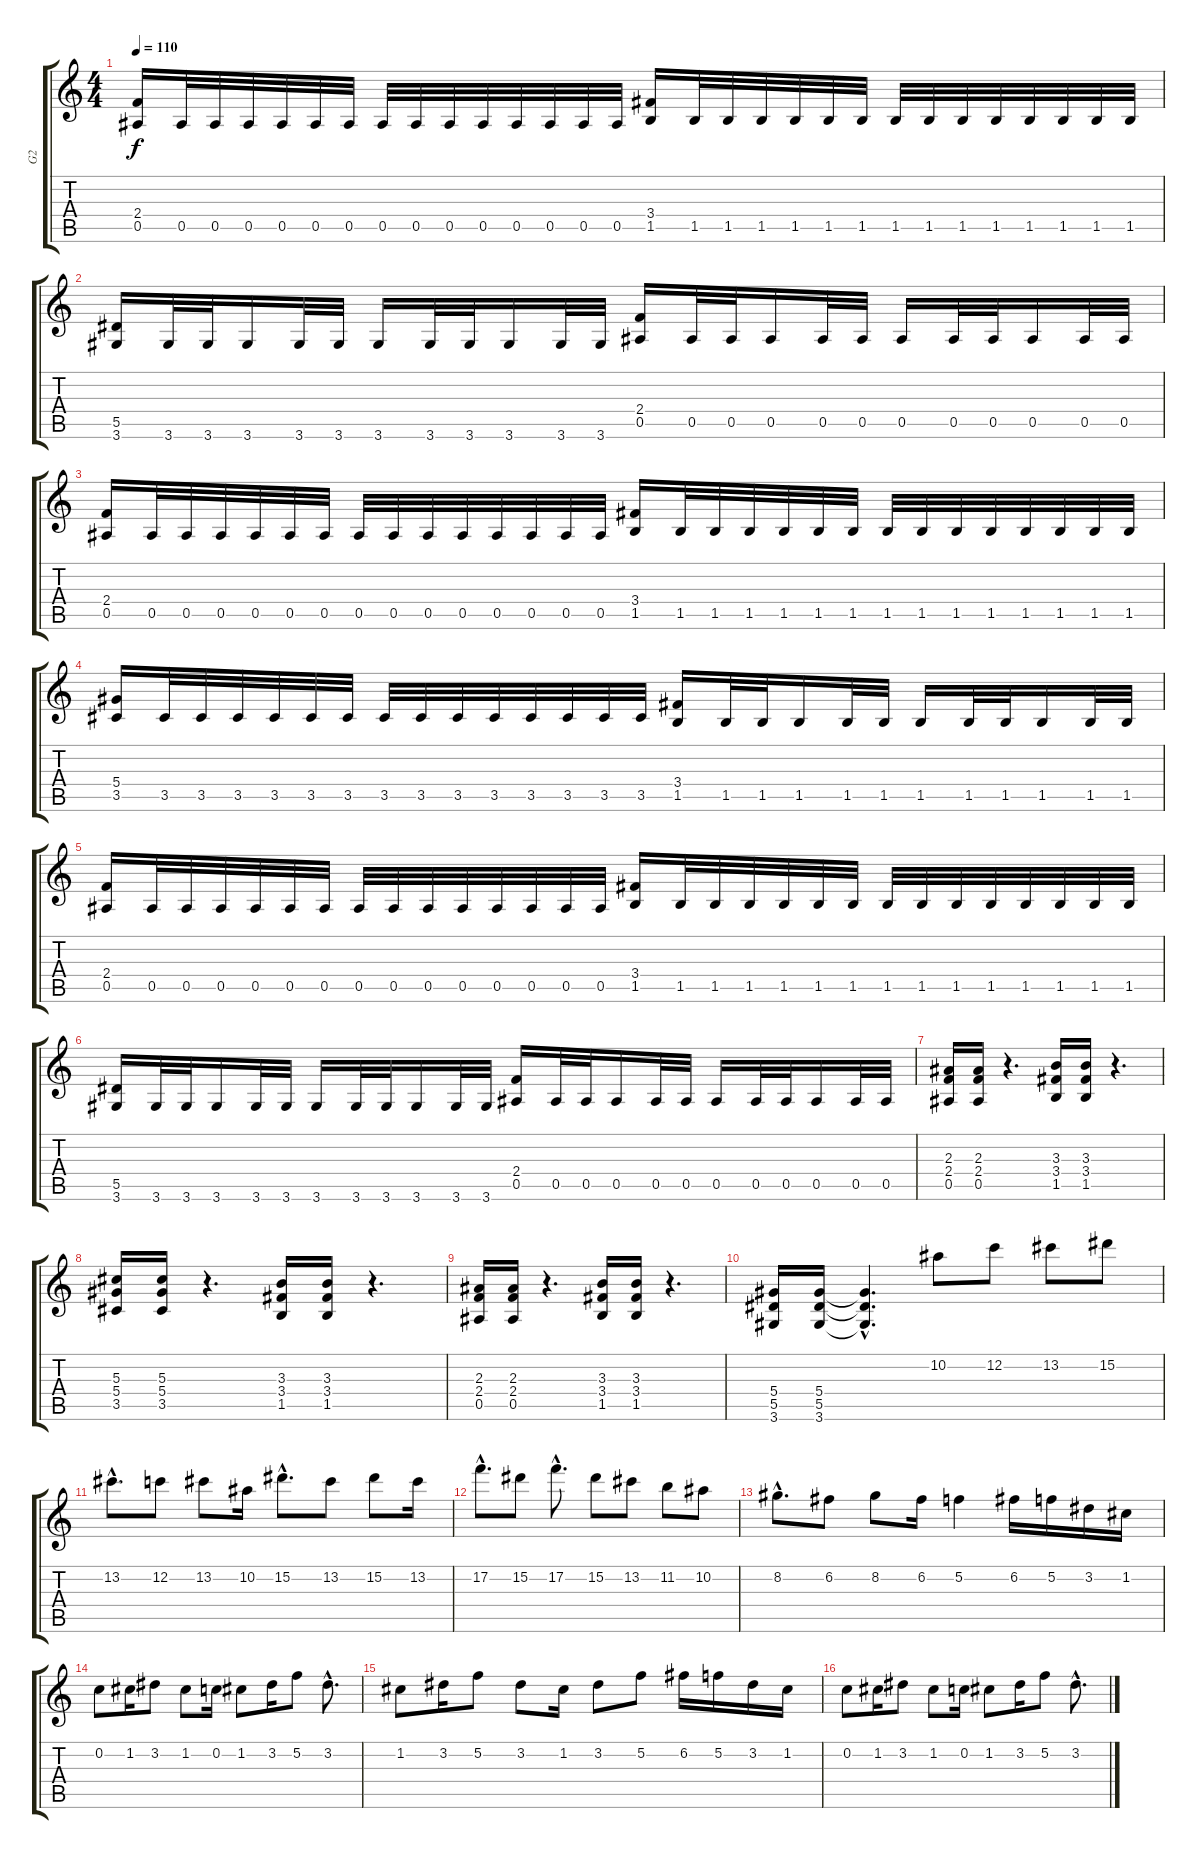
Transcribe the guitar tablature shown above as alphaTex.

\track ("G2" "G2") {instrument distortionguitar}
\staff {score tabs}
\tuning (F4 C4 Ab3 Eb3 Bb2 F2) {hide}
\ts (4 4)
\tempo 110
\clef g2
\ks c
(2.4 0.5).16{dy f} 0.5.32 0.5.32 0.5.32 0.5.32 0.5.32 0.5.32 0.5.32 0.5.32 0.5.32 0.5.32 0.5.32 0.5.32 0.5.32 0.5.32 (3.4 1.5).16 1.5.32 1.5.32 1.5.32 1.5.32 1.5.32 1.5.32 1.5.32 1.5.32 1.5.32 1.5.32 1.5.32 1.5.32 1.5.32 1.5.32 |
(5.5 3.6).16 3.6.32 3.6.32 3.6.16 3.6.32 3.6.32 3.6.16 3.6.32 3.6.32 3.6.16 3.6.32 3.6.32 (2.4 0.5).16 0.5.32 0.5.32 0.5.16 0.5.32 0.5.32 0.5.16 0.5.32 0.5.32 0.5.16 0.5.32 0.5.32 |
(2.4 0.5).16 0.5.32 0.5.32 0.5.32 0.5.32 0.5.32 0.5.32 0.5.32 0.5.32 0.5.32 0.5.32 0.5.32 0.5.32 0.5.32 0.5.32 (3.4 1.5).16 1.5.32 1.5.32 1.5.32 1.5.32 1.5.32 1.5.32 1.5.32 1.5.32 1.5.32 1.5.32 1.5.32 1.5.32 1.5.32 1.5.32 |
(5.4 3.5).16 3.5.32 3.5.32 3.5.32 3.5.32 3.5.32 3.5.32 3.5.32 3.5.32 3.5.32 3.5.32 3.5.32 3.5.32 3.5.32 3.5.32 (3.4 1.5).16 1.5.32 1.5.32 1.5.16 1.5.32 1.5.32 1.5.16 1.5.32 1.5.32 1.5.16 1.5.32 1.5.32 |
(2.4 0.5).16 0.5.32 0.5.32 0.5.32 0.5.32 0.5.32 0.5.32 0.5.32 0.5.32 0.5.32 0.5.32 0.5.32 0.5.32 0.5.32 0.5.32 (3.4 1.5).16 1.5.32 1.5.32 1.5.32 1.5.32 1.5.32 1.5.32 1.5.32 1.5.32 1.5.32 1.5.32 1.5.32 1.5.32 1.5.32 1.5.32 |
(5.5 3.6).16 3.6.32 3.6.32 3.6.16 3.6.32 3.6.32 3.6.16 3.6.32 3.6.32 3.6.16 3.6.32 3.6.32 (2.4 0.5).16 0.5.32 0.5.32 0.5.16 0.5.32 0.5.32 0.5.16 0.5.32 0.5.32 0.5.16 0.5.32 0.5.32 |
\section ("" "")
(2.3 2.4 0.5).16 (2.3 2.4 0.5).16 r.4{d} (3.3 3.4 1.5).16 (3.3 3.4 1.5).16 r.4{d} |
(5.3 5.4 3.5).16 (5.3 5.4 3.5).16 r.4{d} (3.3 3.4 1.5).16 (3.3 3.4 1.5).16 r.4{d} |
(2.3 2.4 0.5).16 (2.3 2.4 0.5).16 r.4{d} (3.3 3.4 1.5).16 (3.3 3.4 1.5).16 r.4{d} |
(5.4 5.5 3.6).16 (5.4 5.5 3.6).16 (5.4{hac t} 5.5{hac t} 3.6{hac t}).4{d} 10.2.8{volume 12 balance 11} 12.2.8 13.2.8 15.2.8 |
\section ("" "")
13.2{hac}.8{d} 12.2.8 13.2.8 10.2.16 15.2{hac}.8{d} 13.2.8 15.2.8 13.2.16 |
17.2{hac}.8{d} 15.2.8 17.2{hac}.8{d} 15.2.8 13.2.8 11.2.8 10.2.8 |
8.2{hac}.8{d} 6.2.8 8.2.8 6.2.16 5.2.4 6.2.16 5.2.16 3.2.16 1.2.16 |
0.2.8 1.2.16 3.2.8 1.2.8 0.2.16 1.2.8 3.2.16 5.2.8 3.2{hac}.8{d} |
1.2.8 3.2.16 5.2.8 3.2.8 1.2.16 3.2.8 5.2.8 6.2.16 5.2.16 3.2.16 1.2.16 |
0.2.8 1.2.16 3.2.8 1.2.8 0.2.16 1.2.8 3.2.16 5.2.8 3.2{hac}.8{d}
